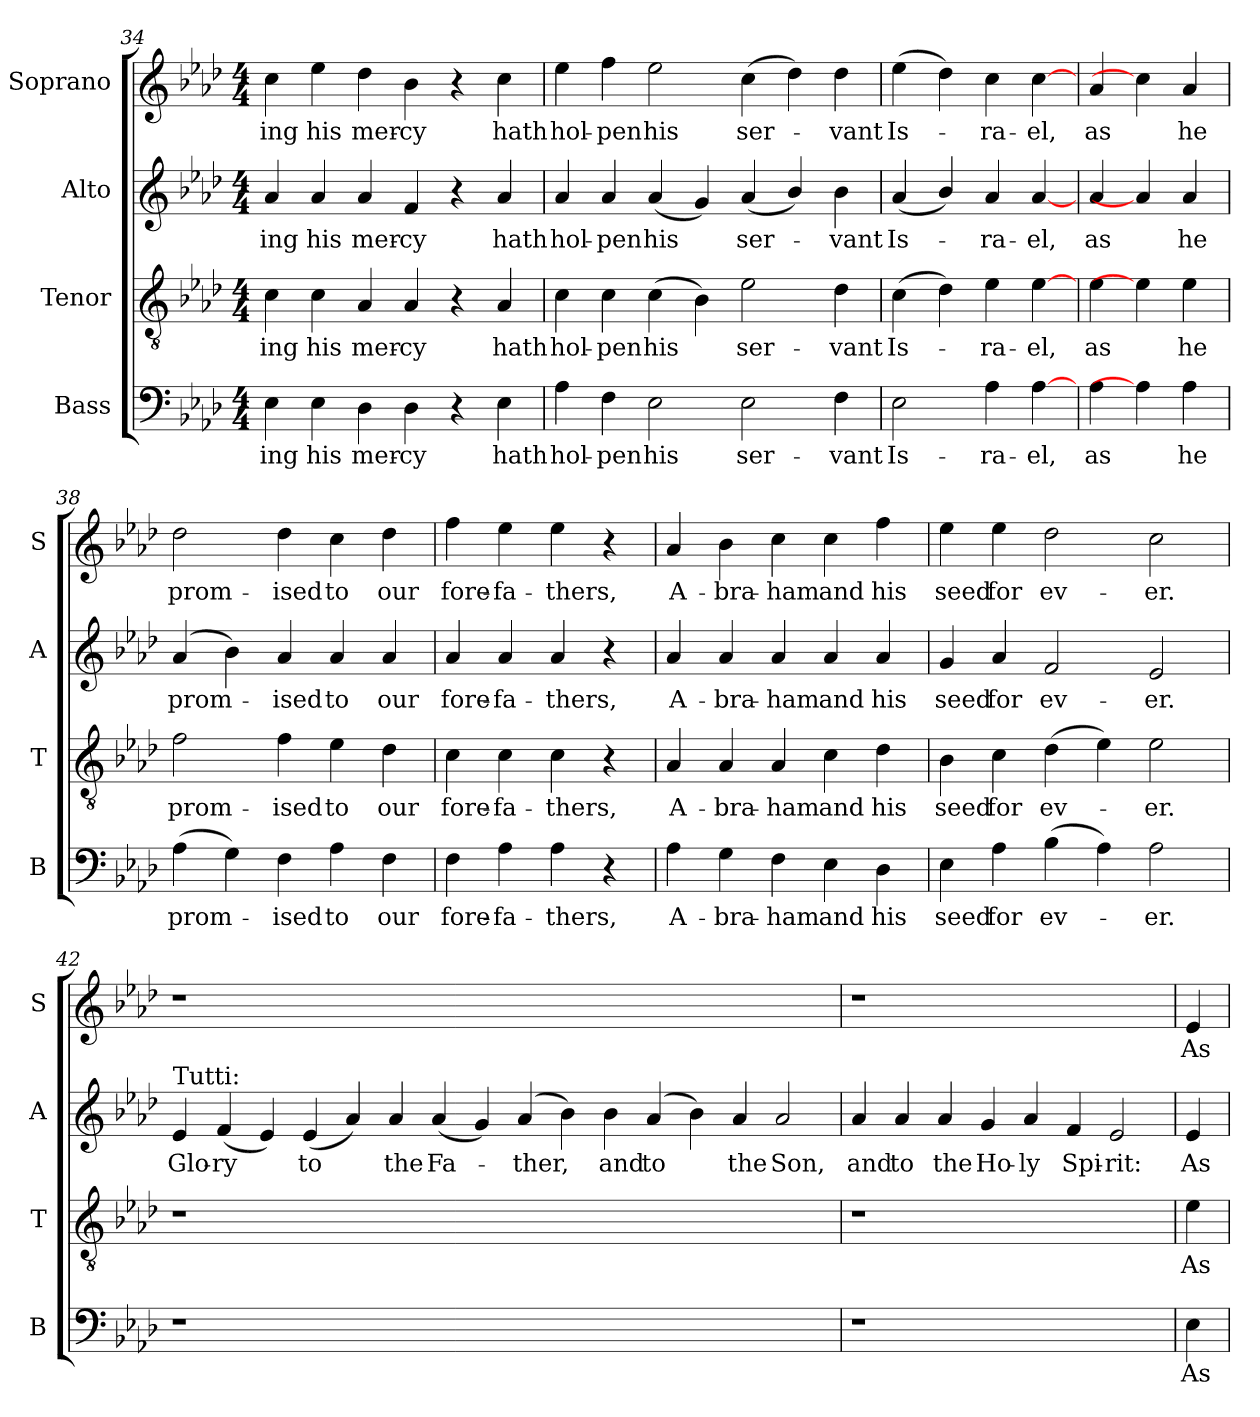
**kern	**text	**kern	**text	**kern	**text	**kern	**text
*part4	*part4	*part3	*part3	*part2	*part2	*part1	*part1
*staff4	*staff4	*staff3	*staff3	*staff2	*staff2	*staff1	*staff1
*I"Bass	*	*I"Tenor	*	*I"Alto	*	*I"Soprano	*
*I'B	*	*I'T	*	*I'A	*	*I'S	*
*clefF4	*	*clefGv2	*	*clefG2	*	*clefG2	*
*k[b-e-a-d-]	*	*k[b-e-a-d-]	*	*k[b-e-a-d-]	*	*k[b-e-a-d-]	*
*A-:	*	*A-:	*	*A-:	*	*A-:	*
*M4/4	*	*M4/4	*	*M4/4	*	*M4/4	*
=34	=34	=34	=34	=34	=34	=34	=34
!	!LO:LY:b	!	!LO:LY:b	!	!LO:LY:b	!	!LO:LY:b
4E-\	-ing	4c\	-ing	4a-/	-ing	4cc\	-ing
!	!LO:LY:b	!	!LO:LY:b	!	!LO:LY:b	!	!LO:LY:b
4E-\	his	4c\	his	4a-/	his	4ee-\	his
!	!LO:LY:b	!	!LO:LY:b	!	!LO:LY:b	!	!LO:LY:b
4D-\	mer-	4A-/	mer-	4a-/	mer-	4dd-\	mer-
!	!LO:LY:b	!	!LO:LY:b	!	!LO:LY:b	!	!LO:LY:b
4D-\	-cy	4A-/	-cy	4f/	-cy	4b-\	-cy
4r	.	4r	.	4r	.	4r	.
!	!LO:LY:b	!	!LO:LY:b	!	!LO:LY:b	!	!LO:LY:b
4E-\	hath	4A-/	hath	4a-/	hath	4cc\	hath
=35	=35	=35	=35	=35	=35	=35	=35
!	!LO:LY:b	!	!LO:LY:b	!	!LO:LY:b	!	!LO:LY:b
4A-\	hol-	4c\	hol-	4a-/	hol-	4ee-\	hol-
!	!LO:LY:b	!	!LO:LY:b	!	!LO:LY:b	!	!LO:LY:b
4F\	-pen	4c\	-pen	4a-/	-pen	4ff\	-pen
!	!LO:LY:b	!	!LO:LY:b	!	!LO:LY:b	!	!LO:LY:b
2E-\	his	(>4c\	his	(<4a-/	his	2ee-\	his
.	.	4B-\)	.	4g/)	.	.	.
!	!LO:LY:b	!	!LO:LY:b	!	!LO:LY:b	!	!LO:LY:b
2E-\	ser-	2e-\	ser-	(<4a-/	ser-	(>4cc\	ser-
.	.	.	.	4b-/)	.	4dd-\)	.
!	!LO:LY:b	!	!LO:LY:b	!	!LO:LY:b	!	!LO:LY:b
4F\	-vant	4d-\	-vant	4b-\	-vant	4dd-\	-vant
=36	=36	=36	=36	=36	=36	=36	=36
!	!LO:LY:b	!	!LO:LY:b	!	!LO:LY:b	!	!LO:LY:b
2E-\	Is-	(>4c\	Is-	(<4a-/	Is-	(>4ee-\	Is-
.	.	4d-\)	.	4b-/)	.	4dd-\)	.
!	!LO:LY:b	!	!LO:LY:b	!	!LO:LY:b	!	!LO:LY:b
4A-\	-ra-	4e-\	-ra-	4a-/	-ra-	4cc\	-ra-
!	!LO:LY:b	!	!LO:LY:b	!	!LO:LY:b	!	!LO:LY:b
[4A-\	-el,	[4e-\	-el,	[4a-/	-el,	[4cc\	-el,
!!LO:LB:g=z
=37	=37	=37	=37	=37	=37	=37	=37
!	!LO:LY:b	!	!LO:LY:b	!	!LO:LY:b	!	!LO:LY:b
4A-\	as	4e-\	as	4a-/	as	4a-/	as
4A-\]	.	4e-\]	.	4a-/]	.	4cc\]	.
!	!LO:LY:b	!	!LO:LY:b	!	!LO:LY:b	!	!LO:LY:b
4A-\	he	4e-\	he	4a-/	he	4a-/	he
=38	=38	=38	=38	=38	=38	=38	=38
!	!LO:LY:b	!	!LO:LY:b	!	!LO:LY:b	!	!LO:LY:b
(>4A-\	prom-	2f\	prom-	(4a-/	prom-	2dd-\	prom-
4G\)	.	.	.	4b-\)	.	.	.
!	!LO:LY:b	!	!LO:LY:b	!	!LO:LY:b	!	!LO:LY:b
4F\	-ised	4f\	-ised	4a-/	-ised	4dd-\	-ised
!	!LO:LY:b	!	!LO:LY:b	!	!LO:LY:b	!	!LO:LY:b
4A-\	to	4e-\	to	4a-/	to	4cc\	to
!	!LO:LY:b	!	!LO:LY:b	!	!LO:LY:b	!	!LO:LY:b
4F\	our	4d-\	our	4a-/	our	4dd-\	our
=39	=39	=39	=39	=39	=39	=39	=39
!	!LO:LY:b	!	!LO:LY:b	!	!LO:LY:b	!	!LO:LY:b
4F\	fore-	4c\	fore-	4a-/	fore-	4ff\	fore-
!	!LO:LY:b	!	!LO:LY:b	!	!LO:LY:b	!	!LO:LY:b
4A-\	-fa-	4c\	-fa-	4a-/	-fa-	4ee-\	-fa-
!	!LO:LY:b	!	!LO:LY:b	!	!LO:LY:b	!	!LO:LY:b
4A-\	-thers,	4c\	-thers,	4a-/	-thers,	4ee-\	-thers,
4r	.	4r	.	4r	.	4r	.
=40	=40	=40	=40	=40	=40	=40	=40
!	!LO:LY:b	!	!LO:LY:b	!	!LO:LY:b	!	!LO:LY:b
4A-\	A-	4A-/	A-	4a-/	A-	4a-/	A-
!	!LO:LY:b	!	!LO:LY:b	!	!LO:LY:b	!	!LO:LY:b
4G\	-bra-	4A-/	-bra-	4a-/	-bra-	4b-\	-bra-
!	!LO:LY:b	!	!LO:LY:b	!	!LO:LY:b	!	!LO:LY:b
4F\	-ham	4A-/	-ham	4a-/	-ham	4cc\	-ham
!	!LO:LY:b	!	!LO:LY:b	!	!LO:LY:b	!	!LO:LY:b
4E-\	and	4c\	and	4a-/	and	4cc\	and
!	!LO:LY:b	!	!LO:LY:b	!	!LO:LY:b	!	!LO:LY:b
4D-\	his	4d-\	his	4a-/	his	4ff\	his
=41	=41	=41	=41	=41	=41	=41	=41
!	!LO:LY:b	!	!LO:LY:b	!	!LO:LY:b	!	!LO:LY:b
4E-\	seed	4B-\	seed	4g/	seed	4ee-\	seed
!	!LO:LY:b	!	!LO:LY:b	!	!LO:LY:b	!	!LO:LY:b
4A-\	for	4c\	for	4a-/	for	4ee-\	for
!	!LO:LY:b	!	!LO:LY:b	!	!LO:LY:b	!	!LO:LY:b
(>4B-\	ev-	(>4d-\	ev-	2f/	ev-	2dd-\	ev-
4A-\)	.	4e-\)	.	.	.	.	.
!	!LO:LY:b	!	!LO:LY:b	!	!LO:LY:b	!	!LO:LY:b
2A-\	-er.	2e-\	-er.	2e-/	-er.	2cc\	-er.
!!LO:LB:g=z
=42	=42	=42	=42	=42	=42	=42	=42
!	!	!	!	!LO:TX:a:t=Tutti&colon;	!	!	!
!	!	!	!	!	!LO:LY:b	!	!
1r	.	1r	.	4e-	Glo-	1r	.
!	!	!	!	!	!LO:LY:b	!	!
.	.	.	.	(<4f	-ry	.	.
.	.	.	.	4e-)	.	.	.
!	!	!	!	!	!LO:LY:b	!	!
.	.	.	.	(<4e-	to	.	.
0.ryy	.	0.ryy	.	4a-)	.	0.ryy	.
!	!	!	!	!	!LO:LY:b	!	!
.	.	.	.	4a-	the	.	.
!	!	!	!	!	!LO:LY:b	!	!
.	.	.	.	(<4a-	Fa-	.	.
.	.	.	.	4g)	.	.	.
!	!	!	!	!	!LO:LY:b	!	!
.	.	.	.	(>4a-	-ther,	.	.
.	.	.	.	4b-)	.	.	.
!	!	!	!	!	!LO:LY:b	!	!
.	.	.	.	4b-	and	.	.
!	!	!	!	!	!LO:LY:b	!	!
.	.	.	.	(>4a-	to	.	.
.	.	.	.	4b-)	.	.	.
!	!	!	!	!	!LO:LY:b	!	!
.	.	.	.	4a-	the	.	.
!	!	!	!	!	!LO:LY:b	!	!
.	.	.	.	2a-	Son,	.	.
=43	=43	=43	=43	=43	=43	=43	=43
!	!	!	!	!	!LO:LY:b	!	!
1r	.	1r	.	4a-	and	1r	.
!	!	!	!	!	!LO:LY:b	!	!
.	.	.	.	4a-	to	.	.
!	!	!	!	!	!LO:LY:b	!	!
.	.	.	.	4a-/	the	.	.
!	!	!	!	!	!LO:LY:b	!	!
.	.	.	.	4g	Ho-	.	.
!	!	!	!	!	!LO:LY:b	!	!
1ryy	.	1ryy	.	4a-	-ly	1ryy	.
!	!	!	!	!	!LO:LY:b	!	!
.	.	.	.	4f	Spi-	.	.
!	!	!	!	!	!LO:LY:b	!	!
.	.	.	.	2e-	-rit:	.	.
!!LO:PB:g=z
=44	=44	=44	=44	=44	=44	=44	=44
!	!LO:LY:b	!	!LO:LY:b	!	!LO:LY:b	!	!LO:LY:b
4E-\	As	4e-\	As	4e-/	As	4e-/	As
=	=	=	=	=	=	=	=
*-	*-	*-	*-	*-	*-	*-	*-
